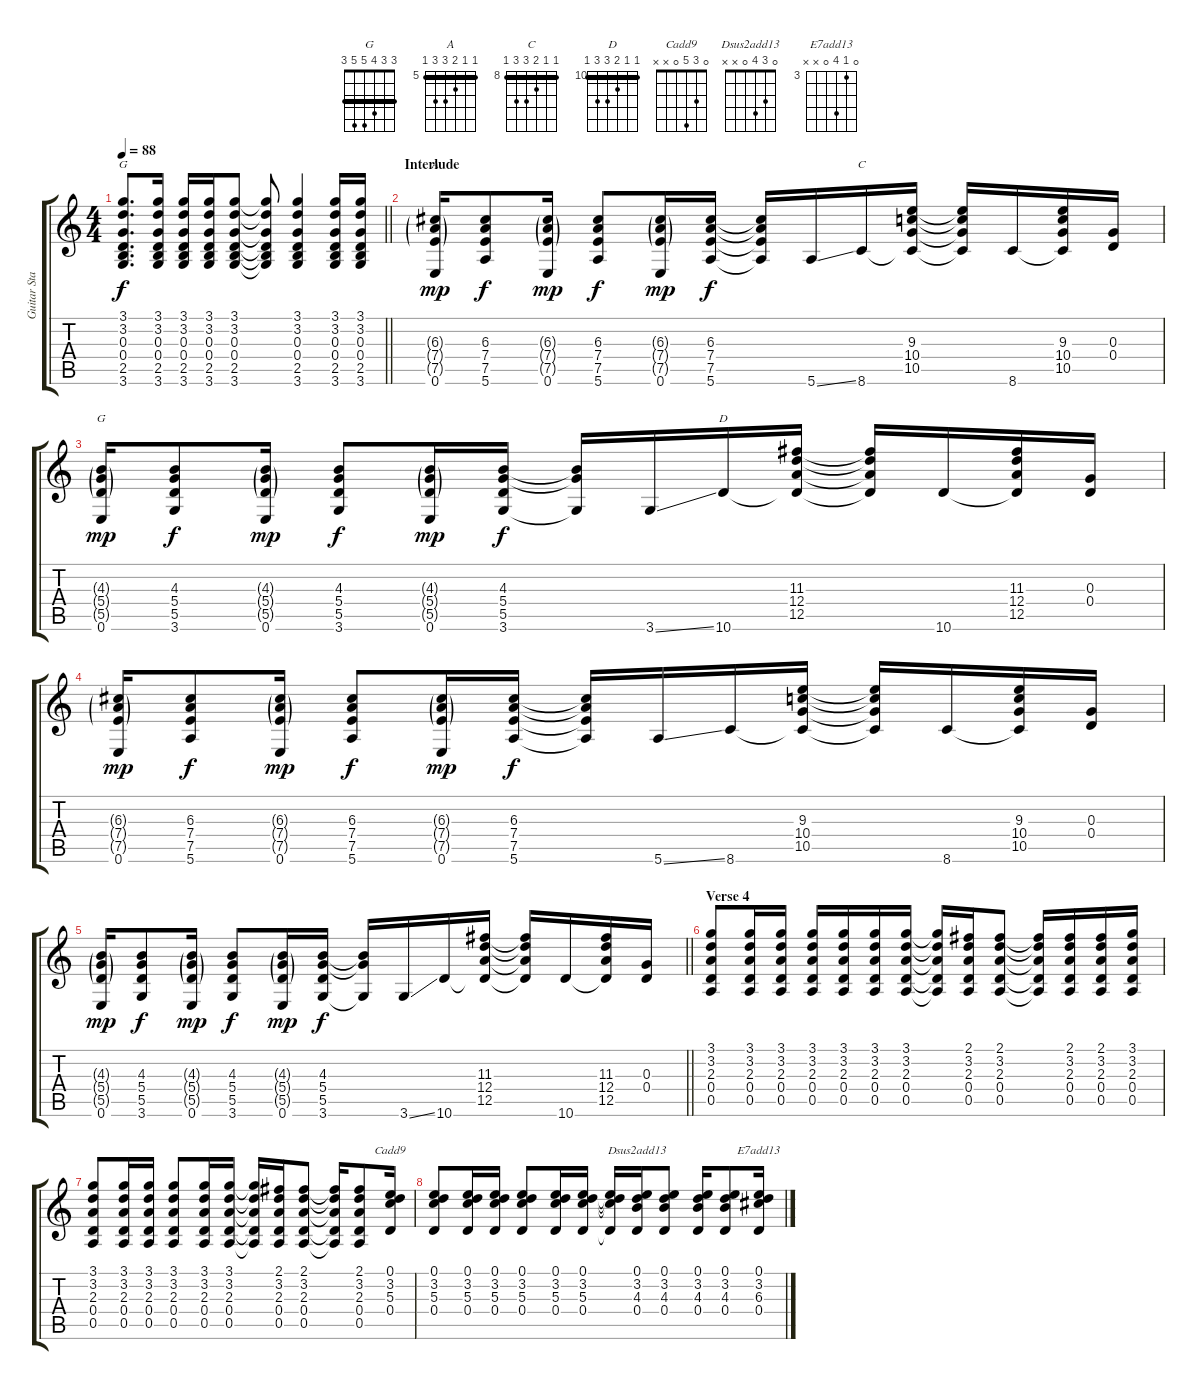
\track ("Guitar Standard Tuning" "Guitar Sta") {instrument electricguitarjazz}
\staff {score tabs}
\tuning (E4 B3 G3 D3 A2 E2) {hide}
\chord ("G" 3 3 0 0 2 3) {barre 3}
\chord ("A" 5 5 6 7 7 5) {firstfret 5 barre 5}
\chord ("C" 8 8 9 10 10 8) {firstfret 8 barre 8}
\chord ("G" 3 3 4 5 5 3) {barre 3}
\chord ("D" 10 10 11 12 12 10) {firstfret 10 barre 10}
\chord ("Cadd9" 0 3 5 0 x x)
\chord ("Dsus2add13" 0 3 4 0 x x)
\chord ("E7add13" 0 3 6 0 x x) {firstfret 3}
\ts (4 4)
\tempo 88
\clef g2
\barLineRight lightlight
\ks c
(3.1 3.2 0.3 0.4 2.5 3.6).8{d ch "G" dy f} (3.1 3.2 0.3 0.4 2.5 3.6).16 (3.1 3.2 0.3 0.4 2.5 3.6).16 (3.1 3.2 0.3 0.4 2.5 3.6).16 (3.1 3.2 0.3 0.4 2.5 3.6).8 (3.1{t} 3.2{t} 0.3{t} 0.4{t} 2.5{t} 3.6{t}).8 (3.1 3.2 0.3 0.4 2.5 3.6).4 (3.1 3.2 0.3 0.4 2.5 3.6).16 (3.1 3.2 0.3 0.4 2.5 3.6).16 |
\section ("" "Interlude")
(6.3{g} 7.4{g} 7.5{g} 0.6).16{ch "A" dy mp} (6.3 7.4 7.5 5.6).8{dy f} (6.3{g} 7.4{g} 7.5{g} 0.6).16{dy mp} (6.3 7.4 7.5 5.6).8{dy f} (6.3{g} 7.4{g} 7.5{g} 0.6).16{dy mp} (6.3 7.4 7.5 5.6).16{dy f} (6.3{t} 7.4{t} 7.5{t} 5.6{t}).16 5.6{ss}.16 8.6.16{ch "C"} (9.3 10.4 10.5 8.6{t}).16 (9.3{t} 10.4{t} 10.5{t} 8.6{t}).16 8.6.16 (9.3 10.4 10.5 8.6{t}).16 (0.3 0.4).16 |
(4.3{g} 5.4{g} 5.5{g} 0.6).16{ch "G" dy mp} (4.3 5.4 5.5 3.6).8{dy f} (4.3{g} 5.4{g} 5.5{g} 0.6).16{dy mp} (4.3 5.4 5.5 3.6).8{dy f} (4.3{g} 5.4{g} 5.5{g} 0.6).16{dy mp} (4.3 5.4 5.5 3.6).16{dy f} (4.3{t} 5.4{t} 3.6{t}).16 3.6{ss}.16 10.6.16{ch "D"} (11.3 12.4 12.5 10.6{t}).16 (11.3{t} 12.4{t} 12.5{t} 10.6{t}).16 10.6.16 (11.3 12.4 12.5 10.6{t}).16 (0.3 0.4).16 |
(6.3{g} 7.4{g} 7.5{g} 0.6).16{dy mp} (6.3 7.4 7.5 5.6).8{dy f} (6.3{g} 7.4{g} 7.5{g} 0.6).16{dy mp} (6.3 7.4 7.5 5.6).8{dy f} (6.3{g} 7.4{g} 7.5{g} 0.6).16{dy mp} (6.3 7.4 7.5 5.6).16{dy f} (6.3{t} 7.4{t} 7.5{t} 5.6{t}).16 5.6{ss}.16 8.6.16 (9.3 10.4 10.5 8.6{t}).16 (9.3{t} 10.4{t} 10.5{t} 8.6{t}).16 8.6.16 (9.3 10.4 10.5 8.6{t}).16 (0.3 0.4).16 |
\barLineRight lightlight
(4.3{g} 5.4{g} 5.5{g} 0.6).16{dy mp} (4.3 5.4 5.5 3.6).8{dy f} (4.3{g} 5.4{g} 5.5{g} 0.6).16{dy mp} (4.3 5.4 5.5 3.6).8{dy f} (4.3{g} 5.4{g} 5.5{g} 0.6).16{dy mp} (4.3 5.4 5.5 3.6).16{dy f} (4.3{t} 5.4{t} 3.6{t}).16 3.6{ss}.16 10.6.16 (11.3 12.4 12.5 10.6{t}).16 (11.3{t} 12.4{t} 12.5{t} 10.6{t}).16 10.6.16 (11.3 12.4 12.5 10.6{t}).16 (0.3 0.4).16 |
\section ("" "Verse 4")
(3.1 3.2 2.3 0.4 0.5).8 (3.1 3.2 2.3 0.4 0.5).16 (3.1 3.2 2.3 0.4 0.5).16 (3.1 3.2 2.3 0.4 0.5).16 (3.1 3.2 2.3 0.4 0.5).16 (3.1 3.2 2.3 0.4 0.5).16 (3.1 3.2 2.3 0.4 0.5).16 (3.1{t} 3.2{t} 2.3{t} 0.4{t} 0.5{t}).16 (2.1 3.2 2.3 0.4 0.5).16 (2.1 3.2 2.3 0.4 0.5).8 (2.1{t} 3.2{t} 2.3{t} 0.4{t} 0.5{t}).16 (2.1 3.2 2.3 0.4 0.5).16 (2.1 3.2 2.3 0.4 0.5).16 (3.1 3.2 2.3 0.4 0.5).16 |
(3.1 3.2 2.3 0.4 0.5).8 (3.1 3.2 2.3 0.4 0.5).16 (3.1 3.2 2.3 0.4 0.5).16 (3.1 3.2 2.3 0.4 0.5).8 (3.1 3.2 2.3 0.4 0.5).16 (3.1 3.2 2.3 0.4 0.5).16 (3.1{t} 3.2{t} 2.3{t} 0.4{t} 0.5{t}).16 (2.1 3.2 2.3 0.4 0.5).16 (2.1 3.2 2.3 0.4 0.5).8 (2.1{t} 3.2{t} 2.3{t} 0.4{t} 0.5{t}).16 (2.1 3.2 2.3 0.4 0.5).8 (0.1 3.2 5.3 0.4).16{ch "Cadd9"} |
(0.1 3.2 5.3 0.4).8 (0.1 3.2 5.3 0.4).16 (0.1 3.2 5.3 0.4).16 (0.1 3.2 5.3 0.4).8 (0.1 3.2 5.3 0.4).16 (0.1 3.2 5.3 0.4).16 (0.1{t} 3.2{t} 5.3{t} 0.4{t}).16 (0.1 3.2 4.3 0.4).16{ch "Dsus2add13"} (0.1 3.2 4.3 0.4).8 (0.1 3.2 4.3 0.4).16 (0.1 3.2 4.3 0.4).8 (0.1 3.2 6.3 0.4).16{ch "E7add13"}
